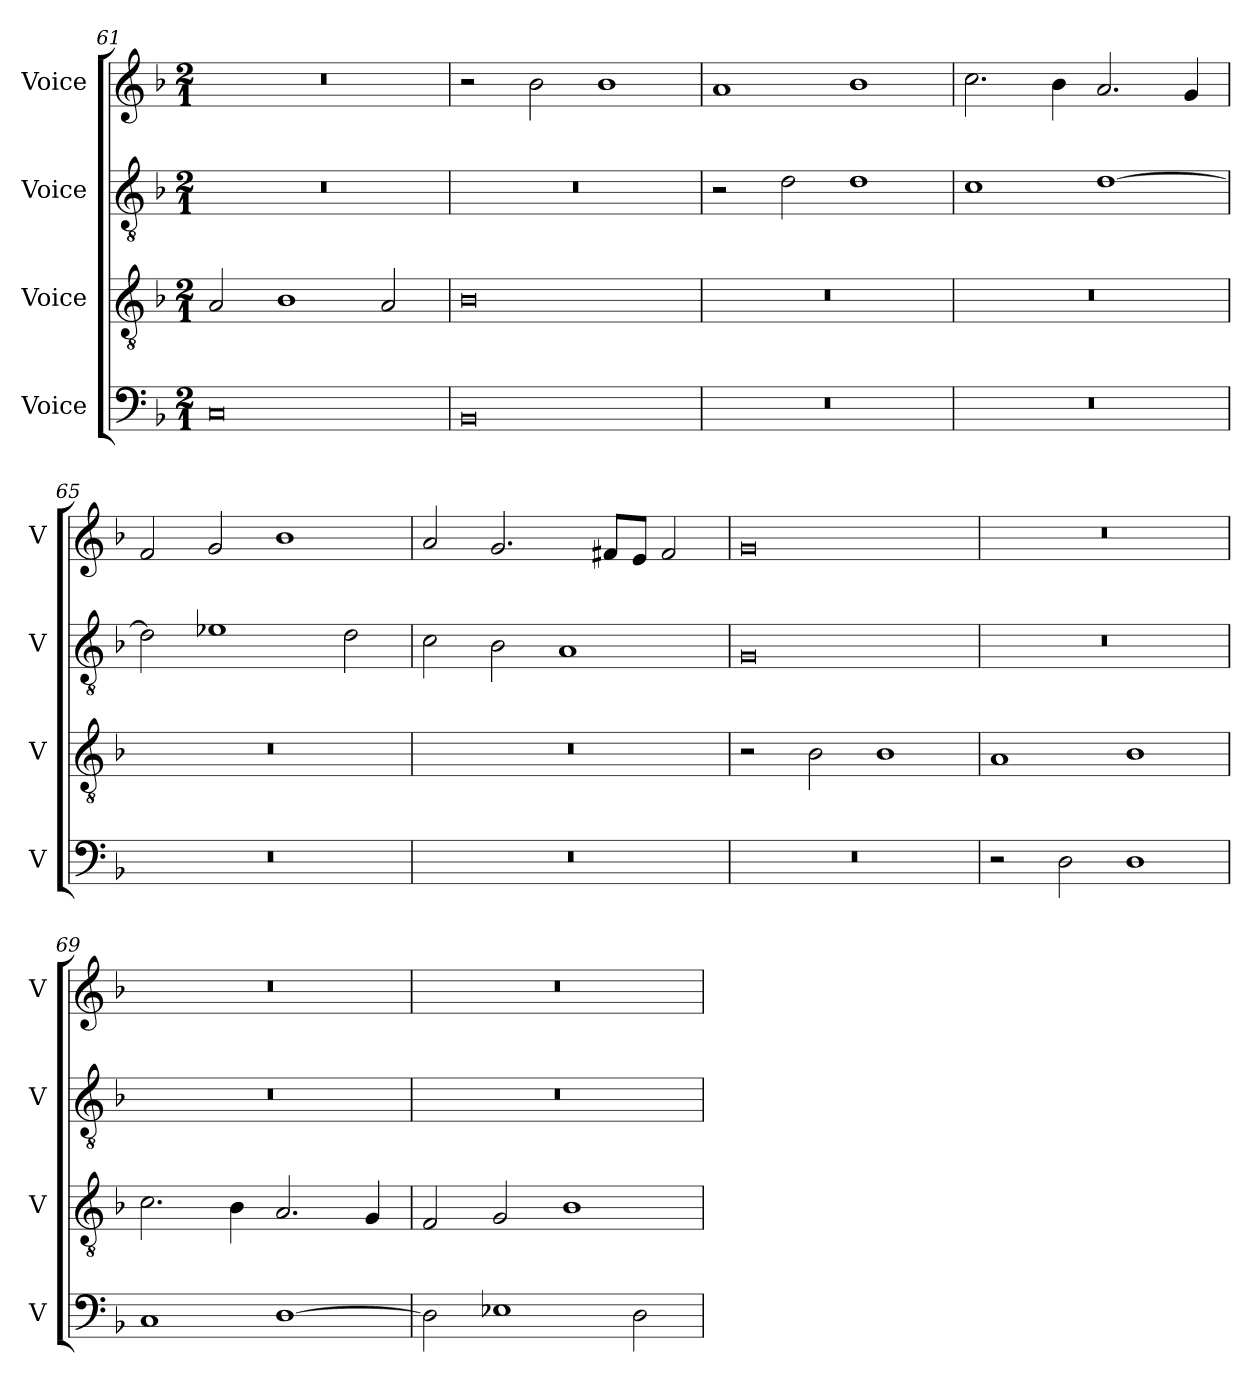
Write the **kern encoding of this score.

**kern	**kern	**kern	**kern
*part4	*part3	*part2	*part1
*staff4	*staff3	*staff2	*staff1
*I"Voice	*I"Voice	*I"Voice	*I"Voice
*I'V	*I'V	*I'V	*I'V
*clefF4	*clefGv2	*clefGv2	*clefG2
*k[b-]	*k[b-]	*k[b-]	*k[b-]
*M2/1	*M2/1	*M2/1	*M2/1
=61	=61	=61	=61
0C	2A/	0r	0r
.	1B-	.	.
.	2A/	.	.
=62	=62	=62	=62
0BB-	0B-	0r	2r
.	.	.	2b-\
.	.	.	1b-
=63	=63	=63	=63
0r	0r	2r	1a
.	.	2d\	.
.	.	1d	1b-
!!LO:PB:g=z
=64	=64	=64	=64
0r	0r	1c	2.cc\
.	.	.	4b-\
.	.	[1d	2.a/
.	.	.	4g/
=65	=65	=65	=65
0r	0r	2d\]	2f/
.	.	1e-X	2g/
.	.	.	1b-
.	.	2d\	.
=66	=66	=66	=66
0r	0r	2c\	2a/
.	.	2B-\	2.g/
.	.	1A	.
.	.	.	8f#X/L
.	.	.	8e/J
.	.	.	2f#/
=67	=67	=67	=67
0r	2r	0G	0g
.	2B-\	.	.
.	1B-	.	.
!!LO:LB:g=z
=68	=68	=68	=68
2r	1A	0r	0r
2D\	.	.	.
1D	1B-	.	.
=69	=69	=69	=69
1C	2.c\	0r	0r
.	4B-\	.	.
[1D	2.A/	.	.
.	4G/	.	.
=70	=70	=70	=70
2D\]	2F/	0r	0r
1E-X	2G/	.	.
.	1B-	.	.
2D\	.	.	.
=	=	=	=
*-	*-	*-	*-
